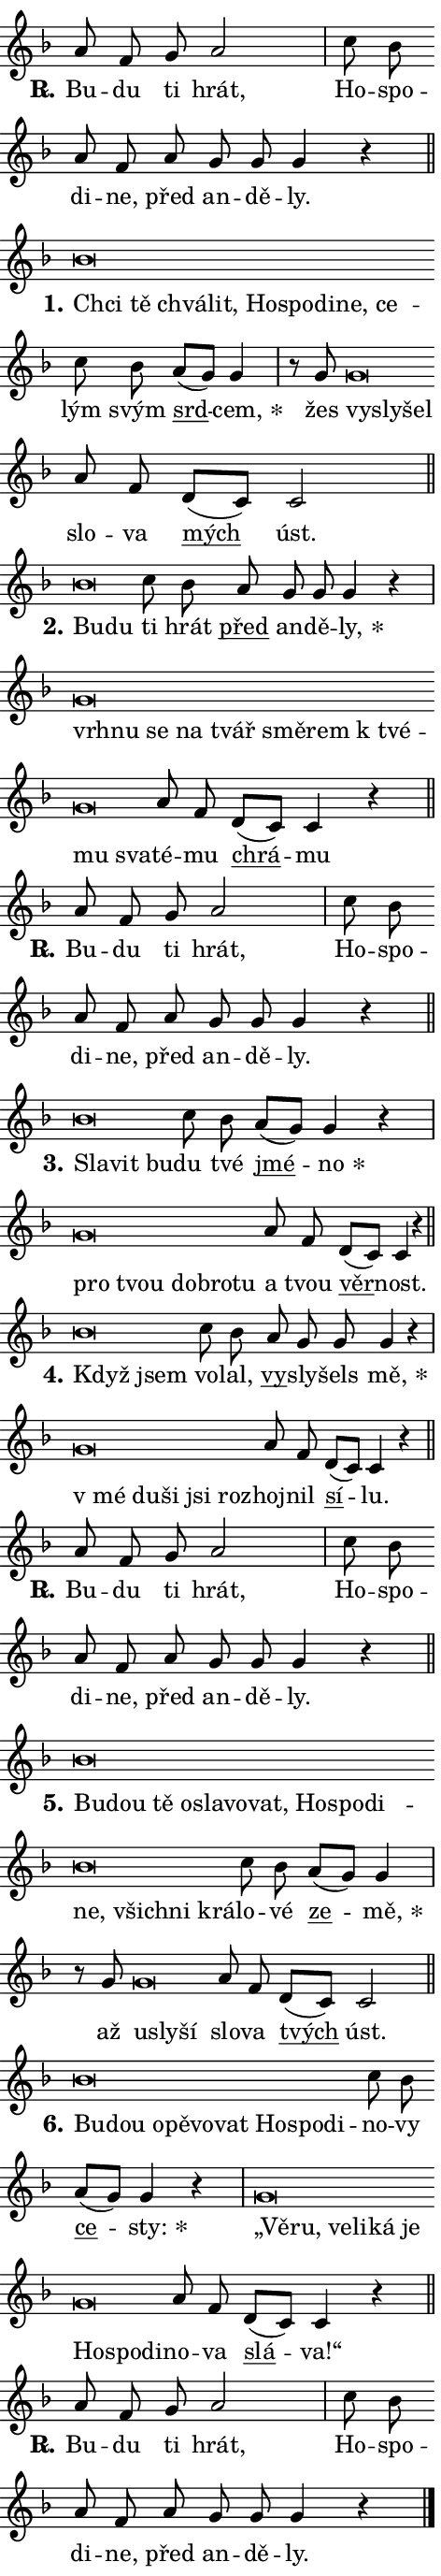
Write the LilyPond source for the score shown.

\version "2.24.0"
\header { tagline = "" }
\paper {
  indent = 0\cm
  top-margin = 0\cm
  right-margin = 0.13\cm % to fit lyric hyphens
  bottom-margin = 0\cm
  left-margin = 0\cm
  paper-width = 8\cm
  page-breaking = #ly:one-page-breaking
  system-system-spacing.basic-distance = #11
  score-system-spacing.basic-distance = #11
  ragged-last = ##f
}


%% Author: Thomas Morley
%% https://lists.gnu.org/archive/html/lilypond-user/2020-05/msg00002.html
#(define (line-position grob)
"Returns position of @var[grob} in current system:
   @code{'start}, if at first time-step
   @code{'end}, if at last time-step
   @code{'middle} otherwise
"
  (let* ((col (ly:item-get-column grob))
         (ln (ly:grob-object col 'left-neighbor))
         (rn (ly:grob-object col 'right-neighbor))
         (col-to-check-left (if (ly:grob? ln) ln col))
         (col-to-check-right (if (ly:grob? rn) rn col))
         (break-dir-left
           (and
             (ly:grob-property col-to-check-left 'non-musical #f)
             (ly:item-break-dir col-to-check-left)))
         (break-dir-right
           (and
             (ly:grob-property col-to-check-right 'non-musical #f)
             (ly:item-break-dir col-to-check-right))))
        (cond ((eqv? 1 break-dir-left) 'start)
              ((eqv? -1 break-dir-right) 'end)
              (else 'middle))))

#(define (tranparent-at-line-position vctor)
  (lambda (grob)
  "Relying on @code{line-position} select the relevant enry from @var{vctor}.
Used to determine transparency,"
    (case (line-position grob)
      ((end) (not (vector-ref vctor 0)))
      ((middle) (not (vector-ref vctor 1)))
      ((start) (not (vector-ref vctor 2))))))

noteHeadBreakVisibility =
#(define-music-function (break-visibility)(vector?)
"Makes @code{NoteHead}s transparent relying on @var{break-visibility}"
#{
  \override NoteHead.transparent =
    #(tranparent-at-line-position break-visibility)
#})

#(define delete-ledgers-for-transparent-note-heads
  (lambda (grob)
    "Reads whether a @code{NoteHead} is transparent.
If so this @code{NoteHead} is removed from @code{'note-heads} from
@var{grob}, which is supposed to be @code{LedgerLineSpanner}.
As a result ledgers are not printed for this @code{NoteHead}"
    (let* ((nhds-array (ly:grob-object grob 'note-heads))
           (nhds-list
             (if (ly:grob-array? nhds-array)
                 (ly:grob-array->list nhds-array)
                 '()))
           ;; Relies on the transparent-property being done before
           ;; Staff.LedgerLineSpanner.after-line-breaking is executed.
           ;; This is fragile ...
           (to-keep
             (remove
               (lambda (nhd)
                 (ly:grob-property nhd 'transparent #f))
               nhds-list)))
      ;; TODO find a better method to iterate over grob-arrays, similiar
      ;; to filter/remove etc for lists
      ;; For now rebuilt from scratch
      (set! (ly:grob-object grob 'note-heads)  '())
      (for-each
        (lambda (nhd)
          (ly:pointer-group-interface::add-grob grob 'note-heads nhd))
        to-keep))))

squashNotes = {
  \override NoteHead.X-extent = #'(-0.2 . 0.2)
  \override NoteHead.Y-extent = #'(-0.75 . 0)
  \override NoteHead.stencil =
    #(lambda (grob)
       (let ((pos (ly:grob-property grob 'staff-position)))
         (begin
           (if (< pos -7) (display "ERROR: Lower brevis then expected\n") (display ""))
           (if (<= pos -6) ly:text-interface::print ly:note-head::print))))
}
unSquashNotes = {
  \revert NoteHead.X-extent
  \revert NoteHead.Y-extent
  \revert NoteHead.stencil
}

hideNotes = \noteHeadBreakVisibility #begin-of-line-visible
unHideNotes = \noteHeadBreakVisibility #all-visible

% work-around for resetting accidentals
% https://lilypond.org/doc/v2.23/Documentation/notation/displaying-rhythms#unmetered-music
cadenzaMeasure = {
  \cadenzaOff
  \partial 1024 s1024
  \cadenzaOn
}

#(define-markup-command (accent layout props text) (markup?)
  "Underline accented syllable"
  (interpret-markup layout props
    #{\markup \override #'(offset . 4.3) \underline { #text }#}))

responsum = \markup \concat {
  "R" \hspace #-1.05 \path #0.1 #'((moveto 0 0.07) (lineto 0.9 0.8)) \hspace #0.05 "."
}

spaceSize = #0.6828661417322834 % exact space size for TeX Gyre Schola

\layout {
  \context {
    \Staff
    \remove "Time_signature_engraver"
    \override LedgerLineSpanner.after-line-breaking = #delete-ledgers-for-transparent-note-heads
  }
  \context {
    \Lyrics {
      \override LyricSpace.minimum-distance = \spaceSize
      \override LyricText.font-name = #"TeX Gyre Schola"
      \override LyricText.font-size = 1
      \override StanzaNumber.font-name = #"TeX Gyre Schola Bold"
      \override StanzaNumber.font-size = 1
    }
  }
  \context {
    \Score 
    \override NoteHead.text =
      #(lambda (grob) 
        (let ((pos (ly:grob-property grob 'staff-position)))
          #{\markup {
            \combine
              \halign #-0.55 \raise #(if (= pos -6) 0 0.5) \override #'(thickness . 2) \draw-line #'(3.2 . 0)
              \musicglyph "noteheads.sM1"
          }#}))
  }
}

% magnetic-lyrics.ily
%
%   written by
%     Jean Abou Samra <jean@abou-samra.fr>
%     Werner Lemberg <wl@gnu.org>
%
%   adapted by
%     Jiri Hon <jiri.hon@gmail.com>
%
% Version 2022-Apr-15

% https://www.mail-archive.com/lilypond-user@gnu.org/msg149350.html

#(define (Left_hyphen_pointer_engraver context)
   "Collect syllable-hyphen-syllable occurrences in lyrics and store
them in properties.  This engraver only looks to the left.  For
example, if the lyrics input is @code{foo -- bar}, it does the
following.

@itemize @bullet
@item
Set the @code{text} property of the @code{LyricHyphen} grob between
@q{foo} and @q{bar} to @code{foo}.

@item
Set the @code{left-hyphen} property of the @code{LyricText} grob with
text @q{foo} to the @code{LyricHyphen} grob between @q{foo} and
@q{bar}.
@end itemize

Use this auxiliary engraver in combination with the
@code{lyric-@/text::@/apply-@/magnetic-@/offset!} hook."
   (let ((hyphen #f)
         (text #f))
     (make-engraver
      (acknowledgers
       ((lyric-syllable-interface engraver grob source-engraver)
        (set! text grob)))
      (end-acknowledgers
       ((lyric-hyphen-interface engraver grob source-engraver)
        ;(when (not (grob::has-interface grob 'lyric-space-interface))
          (set! hyphen grob)));)
      ((stop-translation-timestep engraver)
       (when (and text hyphen)
         (ly:grob-set-object! text 'left-hyphen hyphen))
       (set! text #f)
       (set! hyphen #f)))))

#(define (lyric-text::apply-magnetic-offset! grob)
   "If the space between two syllables is less than the value in
property @code{LyricText@/.details@/.squash-threshold}, move the right
syllable to the left so that it gets concatenated with the left
syllable.

Use this function as a hook for
@code{LyricText@/.after-@/line-@/breaking} if the
@code{Left_@/hyphen_@/pointer_@/engraver} is active."
   (let ((hyphen (ly:grob-object grob 'left-hyphen #f)))
     (when hyphen
       (let ((left-text (ly:spanner-bound hyphen LEFT)))
         (when (grob::has-interface left-text 'lyric-syllable-interface)
           (let* ((common (ly:grob-common-refpoint grob left-text X))
                  (this-x-ext (ly:grob-extent grob common X))
                  (left-x-ext
                   (begin
                     ;; Trigger magnetism for left-text.
                     (ly:grob-property left-text 'after-line-breaking)
                     (ly:grob-extent left-text common X)))
                  ;; `delta` is the gap width between two syllables.
                  (delta (- (interval-start this-x-ext)
                            (interval-end left-x-ext)))
                  (details (ly:grob-property grob 'details))
                  (threshold (assoc-get 'squash-threshold details 0.2)))
             (when (< delta threshold)
               (let* (;; We have to manipulate the input text so that
                      ;; ligatures crossing syllable boundaries are not
                      ;; disabled.  For languages based on the Latin
                      ;; script this is essentially a beautification.
                      ;; However, for non-Western scripts it can be a
                      ;; necessity.
                      (lt (ly:grob-property left-text 'text))
                      (rt (ly:grob-property grob 'text))
                      (is-space (grob::has-interface hyphen 'lyric-space-interface))
                      (space (if is-space " " ""))
                      (extra-delta (if is-space spaceSize 0))
                      ;; Append new syllable.
                      (ltrt-space (if (and (string? lt) (string? rt))
                                (string-append lt space rt)
                                (make-concat-markup (list lt space rt))))
                      ;; Right-align `ltrt` to the right side.
                      (ltrt-space-markup (grob-interpret-markup
                               grob
                               (make-translate-markup
                                (cons (interval-length this-x-ext) 0)
                                (make-right-align-markup ltrt-space)))))
                 (begin
                   ;; Don't print `left-text`.
                   (ly:grob-set-property! left-text 'stencil #f)
                   ;; Set text and stencil (which holds all collected
                   ;; syllables so far) and shift it to the left.
                   (ly:grob-set-property! grob 'text ltrt-space)
                   (ly:grob-set-property! grob 'stencil ltrt-space-markup)
                   (ly:grob-translate-axis! grob (- (- delta extra-delta)) X))))))))))


#(define (lyric-hyphen::displace-bounds-first grob)
   ;; Make very sure this callback isn't triggered too early.
   (let ((left (ly:spanner-bound grob LEFT))
         (right (ly:spanner-bound grob RIGHT)))
     (ly:grob-property left 'after-line-breaking)
     (ly:grob-property right 'after-line-breaking)
     (ly:lyric-hyphen::print grob)))

squashThreshold = #0.4

\layout {
  \context {
    \Lyrics
    \consists #Left_hyphen_pointer_engraver
    \override LyricText.after-line-breaking =
      #lyric-text::apply-magnetic-offset!
    \override LyricHyphen.stencil = #lyric-hyphen::displace-bounds-first
    \override LyricText.details.squash-threshold = \squashThreshold
    \override LyricHyphen.minimum-distance = 0
    \override LyricHyphen.minimum-length = \squashThreshold
  }
}

squashText = \override LyricText.details.squash-threshold = 9999
unSquashText = \override LyricText.details.squash-threshold = \squashThreshold

leftText = \override LyricText.self-alignment-X = #LEFT
unLeftText = \revert LyricText.self-alignment-X

starOffset = #(lambda (grob) 
                (let ((x_offset (ly:self-alignment-interface::aligned-on-x-parent grob)))
                  (if (= x_offset 0) 0 (+ x_offset 1.2))))

star = #(define-music-function (syllable)(string?)
"Append star separator at the end of a syllable"
#{
  \once \override LyricText.X-offset = #starOffset
  \lyricmode { \markup {
    #syllable
    \override #'((font-name . "TeX Gyre Schola Bold")) \hspace #0.2 \lower #0.65 \larger "*"
  } }
#})

starAccent = #(define-music-function (syllable)(string?)
"Append star separator at the end of a syllable and make accent"
#{
  \once \override LyricText.X-offset = #starOffset
  \lyricmode { \markup {
    \accent #syllable
    \override #'((font-name . "TeX Gyre Schola Bold")) \hspace #0.2 \lower #0.65 \larger "*"
  } }
#})

breath = #(define-music-function (syllable)(string?)
"Append breathing indicator at the end of a syllable"
#{
  \lyricmode { \markup { #syllable "+" } }
#})

optionalBreath = #(define-music-function (syllable)(string?)
"Append optional breathing indicator at the end of a syllable"
#{
  \lyricmode { \markup { #syllable "(+)" } }
#})


\score {
    <<
        \new Voice = "melody" { \cadenzaOn \key f \major \relative { a'8 f g a2 \cadenzaMeasure \bar "|" c8 bes \bar "" a f \bar "" a g g g4 r \cadenzaMeasure \bar "||" \break } }
        \new Lyrics \lyricsto "melody" { \lyricmode { \set stanza = \responsum
Bu -- du ti hrát, Ho -- spo -- di -- ne, před an -- dě -- ly. } }
    >>
    \layout {}
}

\score {
    <<
        \new Voice = "melody" { \cadenzaOn \key f \major \relative { \squashNotes bes'\breve*1/16 \hideNotes \breve*1/16 \bar "" \breve*1/16 \bar "" \breve*1/16 \bar "" \breve*1/16 \bar "" \breve*1/16 \bar "" \breve*1/16 \bar "" \breve*1/16 \breve*1/16 \bar "" \unHideNotes \unSquashNotes c8 bes \bar "" a[( g)] g4 \cadenzaMeasure \bar "|" r8 g8 \squashNotes g\breve*1/16 \hideNotes \breve*1/16 \breve*1/16 \bar "" \unHideNotes \unSquashNotes a8 f \bar "" d[( c)] c2 \cadenzaMeasure \bar "||" \break } }
        \new Lyrics \lyricsto "melody" { \lyricmode { \set stanza = "1."
\leftText Chci \squashText tě chvá -- lit, Ho -- spo -- di -- ne, ce -- \unLeftText \unSquashText lým svým \markup \accent srd -- \star cem, žes \leftText vy -- \squashText sly -- šel \unLeftText \unSquashText slo -- va \markup \accent mých úst. } }
    >>
    \layout {}
}

\score {
    <<
        \new Voice = "melody" { \cadenzaOn \key f \major \relative { \squashNotes bes'\breve*1/16 \hideNotes \breve*1/16 \bar "" \unHideNotes \unSquashNotes c8 bes \bar "" a g g g4 r \cadenzaMeasure \bar "|" \squashNotes g\breve*1/16 \hideNotes \breve*1/16 \bar "" \breve*1/16 \bar "" \breve*1/16 \bar "" \breve*1/16 \bar "" \breve*1/16 \bar "" \breve*1/16 \bar "" \breve*1/16 \bar "" \breve*1/16 \breve*1/16 \bar "" \unHideNotes \unSquashNotes a8 f \bar "" d[( c)] c4 r \cadenzaMeasure \bar "||" \break } }
        \new Lyrics \lyricsto "melody" { \lyricmode { \set stanza = "2."
\leftText Bu -- \squashText du \unLeftText \unSquashText ti hrát \markup \accent před an -- dě -- \star ly, \leftText vrh -- \squashText nu se na tvář smě -- rem "k tvé" -- mu sva -- \unLeftText \unSquashText té -- mu \markup \accent chrá -- mu } }
    >>
    \layout {}
}

\score {
    <<
        \new Voice = "melody" { \cadenzaOn \key f \major \relative { a'8 f g a2 \cadenzaMeasure \bar "|" c8 bes \bar "" a f \bar "" a g g g4 r \cadenzaMeasure \bar "||" \break } }
        \new Lyrics \lyricsto "melody" { \lyricmode { \set stanza = \responsum
Bu -- du ti hrát, Ho -- spo -- di -- ne, před an -- dě -- ly. } }
    >>
    \layout {}
}

\score {
    <<
        \new Voice = "melody" { \cadenzaOn \key f \major \relative { \squashNotes bes'\breve*1/16 \hideNotes \breve*1/16 \breve*1/16 \bar "" \unHideNotes \unSquashNotes c8 bes \bar "" a[( g)] g4 r \cadenzaMeasure \bar "|" \squashNotes g\breve*1/16 \hideNotes \breve*1/16 \bar "" \breve*1/16 \bar "" \breve*1/16 \breve*1/16 \bar "" \unHideNotes \unSquashNotes a8 f \bar "" d[( c)] c4 r \cadenzaMeasure \bar "||" \break } }
        \new Lyrics \lyricsto "melody" { \lyricmode { \set stanza = "3."
\leftText Sla -- \squashText vit bu -- \unLeftText \unSquashText du tvé \markup \accent jmé -- \star no \leftText pro \squashText tvou dob -- ro -- tu \unLeftText \unSquashText a tvou \markup \accent věr -- nost. } }
    >>
    \layout {}
}

\score {
    <<
        \new Voice = "melody" { \cadenzaOn \key f \major \relative { \squashNotes bes'\breve*1/16 \hideNotes \breve*1/16 \bar "" \unHideNotes \unSquashNotes c8 bes \bar "" a g g g4 r \cadenzaMeasure \bar "|" \squashNotes g\breve*1/16 \hideNotes \breve*1/16 \bar "" \breve*1/16 \bar "" \breve*1/16 \breve*1/16 \bar "" \unHideNotes \unSquashNotes a8 f \bar "" d[( c)] c4 r \cadenzaMeasure \bar "||" \break } }
        \new Lyrics \lyricsto "melody" { \lyricmode { \set stanza = "4."
\leftText Když \squashText jsem \unLeftText \unSquashText vo -- lal, \markup \accent vy -- sly -- šels \star mě, \leftText "v mé" \squashText du -- ši jsi roz -- \unLeftText \unSquashText hoj -- nil \markup \accent sí -- lu. } }
    >>
    \layout {}
}

\score {
    <<
        \new Voice = "melody" { \cadenzaOn \key f \major \relative { a'8 f g a2 \cadenzaMeasure \bar "|" c8 bes \bar "" a f \bar "" a g g g4 r \cadenzaMeasure \bar "||" \break } }
        \new Lyrics \lyricsto "melody" { \lyricmode { \set stanza = \responsum
Bu -- du ti hrát, Ho -- spo -- di -- ne, před an -- dě -- ly. } }
    >>
    \layout {}
}

\score {
    <<
        \new Voice = "melody" { \cadenzaOn \key f \major \relative { \squashNotes bes'\breve*1/16 \hideNotes \breve*1/16 \bar "" \breve*1/16 \bar "" \breve*1/16 \bar "" \breve*1/16 \bar "" \breve*1/16 \bar "" \breve*1/16 \bar "" \breve*1/16 \bar "" \breve*1/16 \bar "" \breve*1/16 \bar "" \breve*1/16 \bar "" \breve*1/16 \bar "" \breve*1/16 \breve*1/16 \bar "" \unHideNotes \unSquashNotes c8 bes \bar "" a[( g)] g4 \cadenzaMeasure \bar "|" r8 g8 \squashNotes g\breve*1/16 \hideNotes \breve*1/16 \breve*1/16 \bar "" \unHideNotes \unSquashNotes a8 f \bar "" d[( c)] c2 \cadenzaMeasure \bar "||" \break } }
        \new Lyrics \lyricsto "melody" { \lyricmode { \set stanza = "5."
\leftText Bu -- \squashText dou tě o -- sla -- vo -- vat, Ho -- spo -- di -- ne, všich -- ni krá -- \unLeftText \unSquashText lo -- vé \markup \accent ze -- \star mě, až \leftText u -- \squashText sly -- ší \unLeftText \unSquashText slo -- va \markup \accent tvých úst. } }
    >>
    \layout {}
}

\score {
    <<
        \new Voice = "melody" { \cadenzaOn \key f \major \relative { \squashNotes bes'\breve*1/16 \hideNotes \breve*1/16 \bar "" \breve*1/16 \bar "" \breve*1/16 \bar "" \breve*1/16 \bar "" \breve*1/16 \bar "" \breve*1/16 \bar "" \breve*1/16 \breve*1/16 \bar "" \unHideNotes \unSquashNotes c8 bes \bar "" a[( g)] g4 r \cadenzaMeasure \bar "|" \squashNotes g\breve*1/16 \hideNotes \breve*1/16 \bar "" \breve*1/16 \bar "" \breve*1/16 \bar "" \breve*1/16 \bar "" \breve*1/16 \bar "" \breve*1/16 \bar "" \breve*1/16 \breve*1/16 \bar "" \unHideNotes \unSquashNotes a8 f \bar "" d[( c)] c4 r \cadenzaMeasure \bar "||" \break } }
        \new Lyrics \lyricsto "melody" { \lyricmode { \set stanza = "6."
\leftText Bu -- \squashText dou o -- pě -- vo -- vat Ho -- spo -- di -- \unLeftText \unSquashText no -- vy \markup \accent ce -- \star sty: \leftText „Vě -- \squashText ru, ve -- li -- ká je Ho -- spo -- di -- \unLeftText \unSquashText no -- va \markup \accent slá -- va!“ } }
    >>
    \layout {}
}

\score {
    <<
        \new Voice = "melody" { \cadenzaOn \key f \major \relative { a'8 f g a2 \cadenzaMeasure \bar "|" c8 bes \bar "" a f \bar "" a g g g4 r \cadenzaMeasure \bar "||" \break } \bar "|." }
        \new Lyrics \lyricsto "melody" { \lyricmode { \set stanza = \responsum
Bu -- du ti hrát, Ho -- spo -- di -- ne, před an -- dě -- ly. } }
    >>
    \layout {}
}
